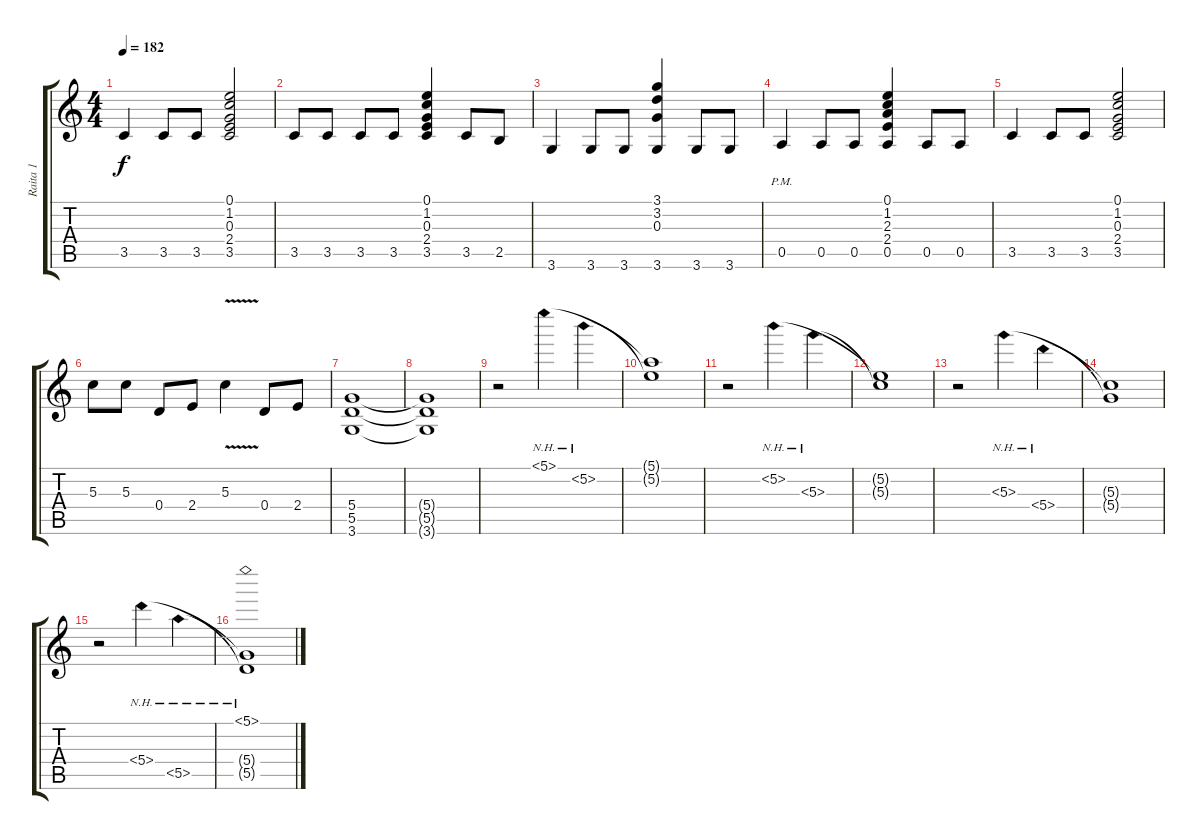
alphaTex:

\track ("Raita 1" "Raita 1") {instrument distortionguitar}
\staff {score tabs}
\tuning (E4 B3 G3 D3 A2 E2) {hide}
\ts (4 4)
\tempo 182
\clef g2
\ks c
3.5.4{dy f} 3.5.8 3.5.8 (0.1 1.2 0.3 2.4 3.5).2 |
3.5.8 3.5.8 3.5.8 3.5.8 (0.1 1.2 0.3 2.4 3.5).4 3.5.8 2.5.8 |
3.6.4 3.6.8 3.6.8 (3.1 3.2 0.3 3.6).4 3.6.8 3.6.8 |
0.5{pm}.4 0.5.8 0.5.8 (0.1 1.2 2.3 2.4 0.5).4 0.5.8 0.5.8 |
3.5.4 3.5.8 3.5.8 (0.1 1.2 0.3 2.4 3.5).2 |
5.3.8 5.3.8 0.4.8 2.4.8 5.3{v}.4 0.4.8 2.4.8 |
(5.4 5.5 3.6).1 |
(5.4{t} 5.5{t} 3.6{t}).1 |
r.2 5.1{nh}.4 5.2{nh}.4 |
(5.1{t} 5.2{t}).1 |
r.2 5.2{nh}.4 5.3{nh}.4 |
(5.2{t} 5.3{t}).1 |
r.2 5.3{nh}.4 5.4{nh}.4 |
(5.3{t} 5.4{t}).1 |
r.2 5.4{nh}.4 5.5{nh}.4 |
(5.1{nh} 5.4{t} 5.5{t}).1
